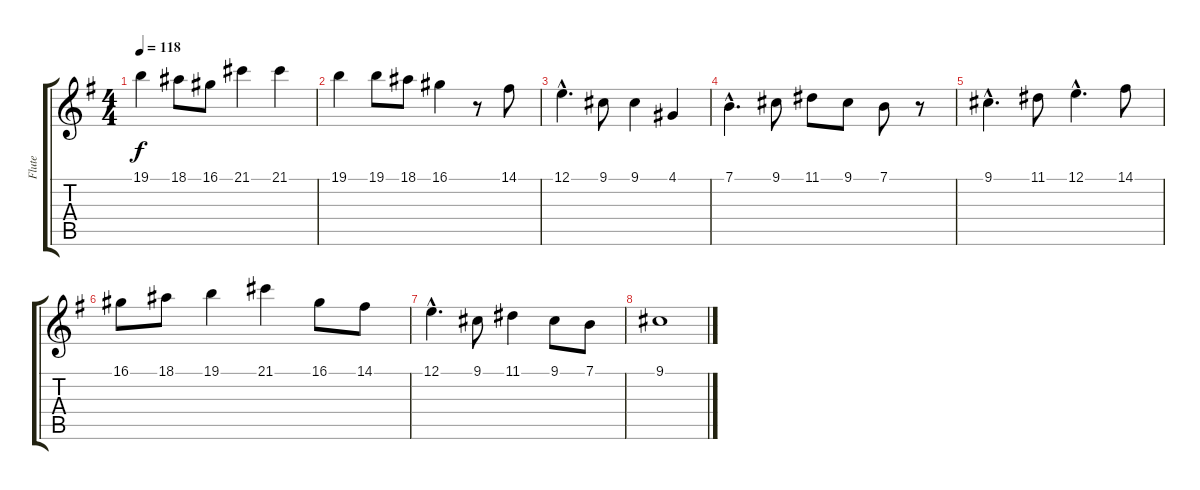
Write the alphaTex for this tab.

\track ("Flute" "Flute") {instrument flute}
\staff {score tabs}
\tuning (E4 B3 G3 D3 A2 E2) {hide}
\ts (4 4)
\tempo 118
\clef g2
\ks eminor
19.1.4{dy f} 18.1.8 16.1.8 21.1.4 21.1.4 |
19.1.4 19.1.8 18.1.8 16.1.4 r.8 14.1.8 |
12.1{hac}.4{d} 9.1.8 9.1.4 4.1.4 |
7.1{hac}.4{d} 9.1.8 11.1.8 9.1.8 7.1.8 r.8 |
9.1{hac}.4{d} 11.1.8 12.1{hac}.4{d} 14.1.8 |
16.1.8 18.1.8 19.1.4 21.1.4 16.1.8 14.1.8 |
12.1{hac}.4{d} 9.1.8 11.1.4 9.1.8 7.1.8 |
9.1.1
